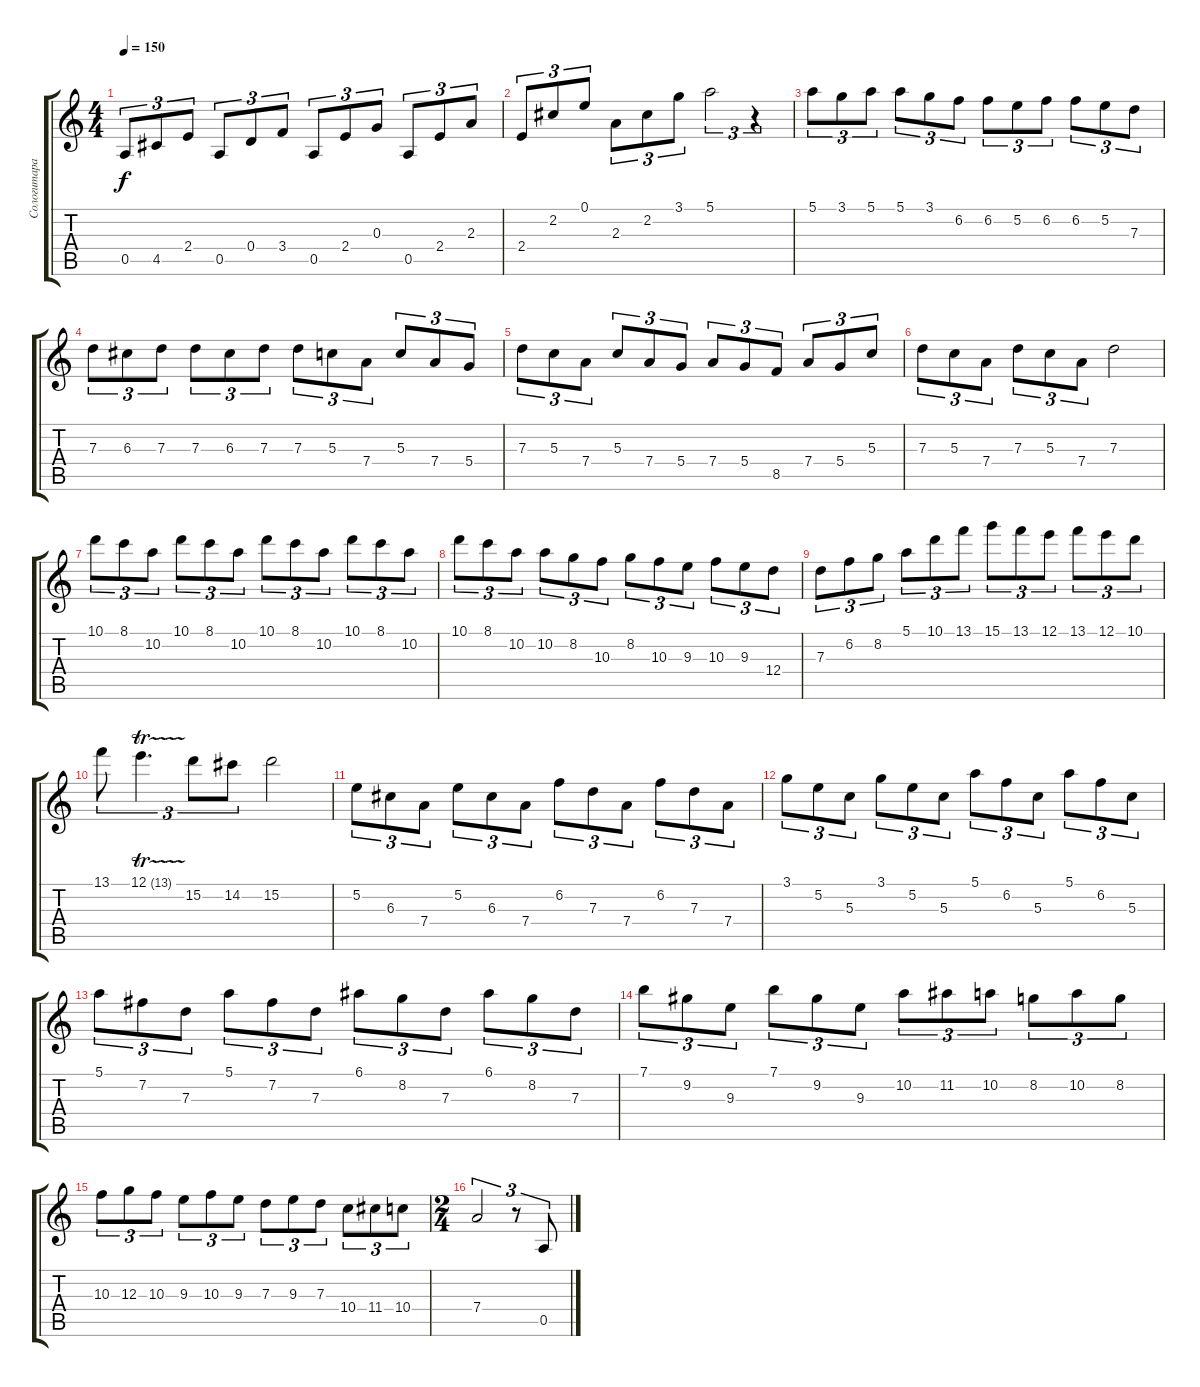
\track ("Сологитара" "Сологитара") {instrument acousticguitarsteel}
\staff {score tabs}
\tuning (E4 B3 G3 D3 A2 E2) {hide}
\ts (4 4)
\tempo 150
\clef g2
\ks c
0.5.8{tu (3 2) dy f} 4.5.8{tu (3 2)} 2.4.8{tu (3 2)} 0.5.8{tu (3 2)} 0.4.8{tu (3 2)} 3.4.8{tu (3 2)} 0.5.8{tu (3 2)} 2.4.8{tu (3 2)} 0.3.8{tu (3 2)} 0.5.8{tu (3 2)} 2.4.8{tu (3 2)} 2.3.8{tu (3 2)} |
2.4.8{tu (3 2)} 2.2.8{tu (3 2)} 0.1.8{tu (3 2)} 2.3.8{tu (3 2)} 2.2.8{tu (3 2)} 3.1.8{tu (3 2)} 5.1.2{tu (3 2)} r.4{tu (3 2)} |
5.1.8{tu (3 2) volume 16 balance 8} 3.1.8{tu (3 2)} 5.1.8{tu (3 2)} 5.1.8{tu (3 2)} 3.1.8{tu (3 2)} 6.2.8{tu (3 2)} 6.2.8{tu (3 2)} 5.2.8{tu (3 2)} 6.2.8{tu (3 2)} 6.2.8{tu (3 2)} 5.2.8{tu (3 2)} 7.3.8{tu (3 2)} |
7.3.8{tu (3 2)} 6.3.8{tu (3 2)} 7.3.8{tu (3 2)} 7.3.8{tu (3 2)} 6.3.8{tu (3 2)} 7.3.8{tu (3 2)} 7.3.8{tu (3 2)} 5.3.8{tu (3 2)} 7.4.8{tu (3 2)} 5.3.8{tu (3 2)} 7.4.8{tu (3 2)} 5.4.8{tu (3 2)} |
7.3.8{tu (3 2)} 5.3.8{tu (3 2)} 7.4.8{tu (3 2)} 5.3.8{tu (3 2)} 7.4.8{tu (3 2)} 5.4.8{tu (3 2)} 7.4.8{tu (3 2)} 5.4.8{tu (3 2)} 8.5.8{tu (3 2)} 7.4.8{tu (3 2)} 5.4.8{tu (3 2)} 5.3.8{tu (3 2)} |
7.3.8{tu (3 2)} 5.3.8{tu (3 2)} 7.4.8{tu (3 2)} 7.3.8{tu (3 2)} 5.3.8{tu (3 2)} 7.4.8{tu (3 2)} 7.3.2 |
10.1.8{tu (3 2)} 8.1.8{tu (3 2)} 10.2.8{tu (3 2)} 10.1.8{tu (3 2)} 8.1.8{tu (3 2)} 10.2.8{tu (3 2)} 10.1.8{tu (3 2)} 8.1.8{tu (3 2)} 10.2.8{tu (3 2)} 10.1.8{tu (3 2)} 8.1.8{tu (3 2)} 10.2.8{tu (3 2)} |
10.1.8{tu (3 2)} 8.1.8{tu (3 2)} 10.2.8{tu (3 2)} 10.2.8{tu (3 2)} 8.2.8{tu (3 2)} 10.3.8{tu (3 2)} 8.2.8{tu (3 2)} 10.3.8{tu (3 2)} 9.3.8{tu (3 2)} 10.3.8{tu (3 2)} 9.3.8{tu (3 2)} 12.4.8{tu (3 2)} |
7.3.8{tu (3 2)} 6.2.8{tu (3 2)} 8.2.8{tu (3 2)} 5.1.8{tu (3 2)} 10.1.8{tu (3 2)} 13.1.8{tu (3 2)} 15.1.8{tu (3 2)} 13.1.8{tu (3 2)} 12.1.8{tu (3 2)} 13.1.8{tu (3 2)} 12.1.8{tu (3 2)} 10.1.8{tu (3 2)} |
13.1.8{tu (3 2)} 12.1{tr (13 16)}.4{d tu (3 2)} 15.2.8{tu (3 2)} 14.2.8{tu (3 2)} 15.2.2 |
5.2.8{tu (3 2)} 6.3.8{tu (3 2)} 7.4.8{tu (3 2)} 5.2.8{tu (3 2)} 6.3.8{tu (3 2)} 7.4.8{tu (3 2)} 6.2.8{tu (3 2)} 7.3.8{tu (3 2)} 7.4.8{tu (3 2)} 6.2.8{tu (3 2)} 7.3.8{tu (3 2)} 7.4.8{tu (3 2)} |
3.1.8{tu (3 2)} 5.2.8{tu (3 2)} 5.3.8{tu (3 2)} 3.1.8{tu (3 2)} 5.2.8{tu (3 2)} 5.3.8{tu (3 2)} 5.1.8{tu (3 2)} 6.2.8{tu (3 2)} 5.3.8{tu (3 2)} 5.1.8{tu (3 2)} 6.2.8{tu (3 2)} 5.3.8{tu (3 2)} |
5.1.8{tu (3 2)} 7.2.8{tu (3 2)} 7.3.8{tu (3 2)} 5.1.8{tu (3 2)} 7.2.8{tu (3 2)} 7.3.8{tu (3 2)} 6.1.8{tu (3 2)} 8.2.8{tu (3 2)} 7.3.8{tu (3 2)} 6.1.8{tu (3 2)} 8.2.8{tu (3 2)} 7.3.8{tu (3 2)} |
7.1.8{tu (3 2)} 9.2.8{tu (3 2)} 9.3.8{tu (3 2)} 7.1.8{tu (3 2)} 9.2.8{tu (3 2)} 9.3.8{tu (3 2)} 10.2.8{tu (3 2)} 11.2.8{tu (3 2)} 10.2.8{tu (3 2)} 8.2.8{tu (3 2)} 10.2.8{tu (3 2)} 8.2.8{tu (3 2)} |
10.3.8{tu (3 2)} 12.3.8{tu (3 2)} 10.3.8{tu (3 2)} 9.3.8{tu (3 2)} 10.3.8{tu (3 2)} 9.3.8{tu (3 2)} 7.3.8{tu (3 2)} 9.3.8{tu (3 2)} 7.3.8{tu (3 2)} 10.4.8{tu (3 2)} 11.4.8{tu (3 2)} 10.4.8{tu (3 2)} |
\ts (2 4)
7.4.2{tu (3 2)} r.8{tu (3 2)} 0.5.8{tu (3 2) volume 13 balance 12}
